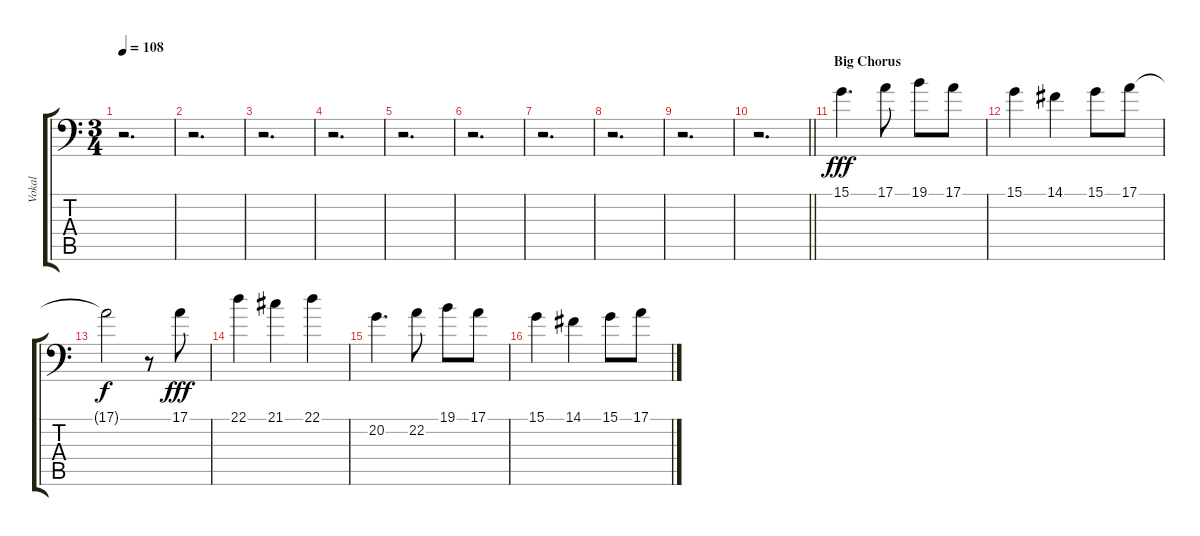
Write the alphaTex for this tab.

\track ("Vokal" "Vokal") {mute instrument lead1square}
\staff {score tabs}
\tuning (E3 B2 G2 D2 A1 E1) {hide}
\ts (3 4)
\tempo 108
\clef f4
\ks c
r.2{d dy f} |
r.2{d} |
r.2{d} |
r.2{d} |
r.2{d} |
r.2{d} |
r.2{d} |
r.2{d} |
r.2{d} |
\barLineRight lightlight
r.2{d volume 16} |
\section ("" "Big Chorus")
15.1.4{d dy fff} 17.1.8 19.1.8 17.1.8 |
15.1.4 14.1.4 15.1.8 17.1.8 |
17.1{t}.2{dy f} r.8 17.1.8{dy fff} |
22.1.4 21.1.4 22.1.4 |
20.2.4{d} 22.2.8 19.1.8 17.1.8 |
15.1.4 14.1.4 15.1.8 17.1.8
